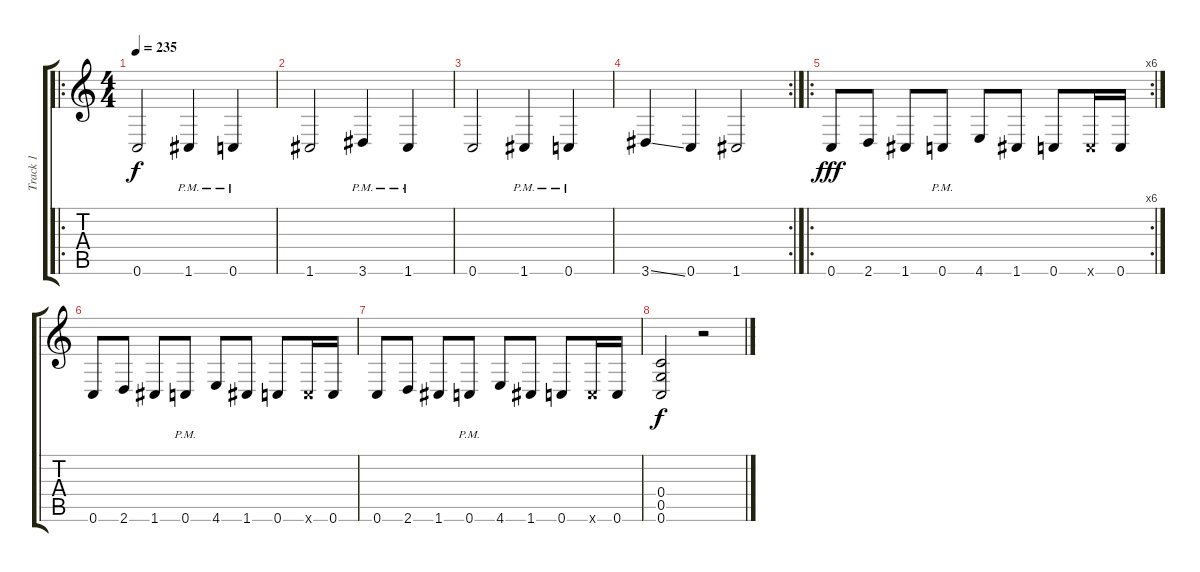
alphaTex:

\track ("Track 1" "Track 1") {instrument distortionguitar}
\staff {score tabs}
\tuning (D4 A3 F3 C3 G2 C2) {hide}
\ro
\ts (4 4)
\tempo 235
\clef g2
\ks c
0.6.2{dy f} 1.6{pm}.4 0.6{pm}.4 |
1.6.2 3.6{pm}.4 1.6{pm}.4 |
0.6.2 1.6{pm}.4 0.6{pm}.4 |
\rc 2
3.6{ss}.4 0.6.4 1.6.2 |
\ro
\rc 6
0.6.8{dy fff} 2.6.8 1.6.8 0.6{pm}.8 4.6.8 1.6.8 0.6.8 0.6{x}.16 0.6.16 |
0.6.8 2.6.8 1.6.8 0.6{pm}.8 4.6.8 1.6.8 0.6.8 0.6{x}.16 0.6.16 |
0.6.8 2.6.8 1.6.8 0.6{pm}.8 4.6.8 1.6.8 0.6.8 0.6{x}.16 0.6.16 |
(0.4 0.5 0.6).2{dy f} r.2
